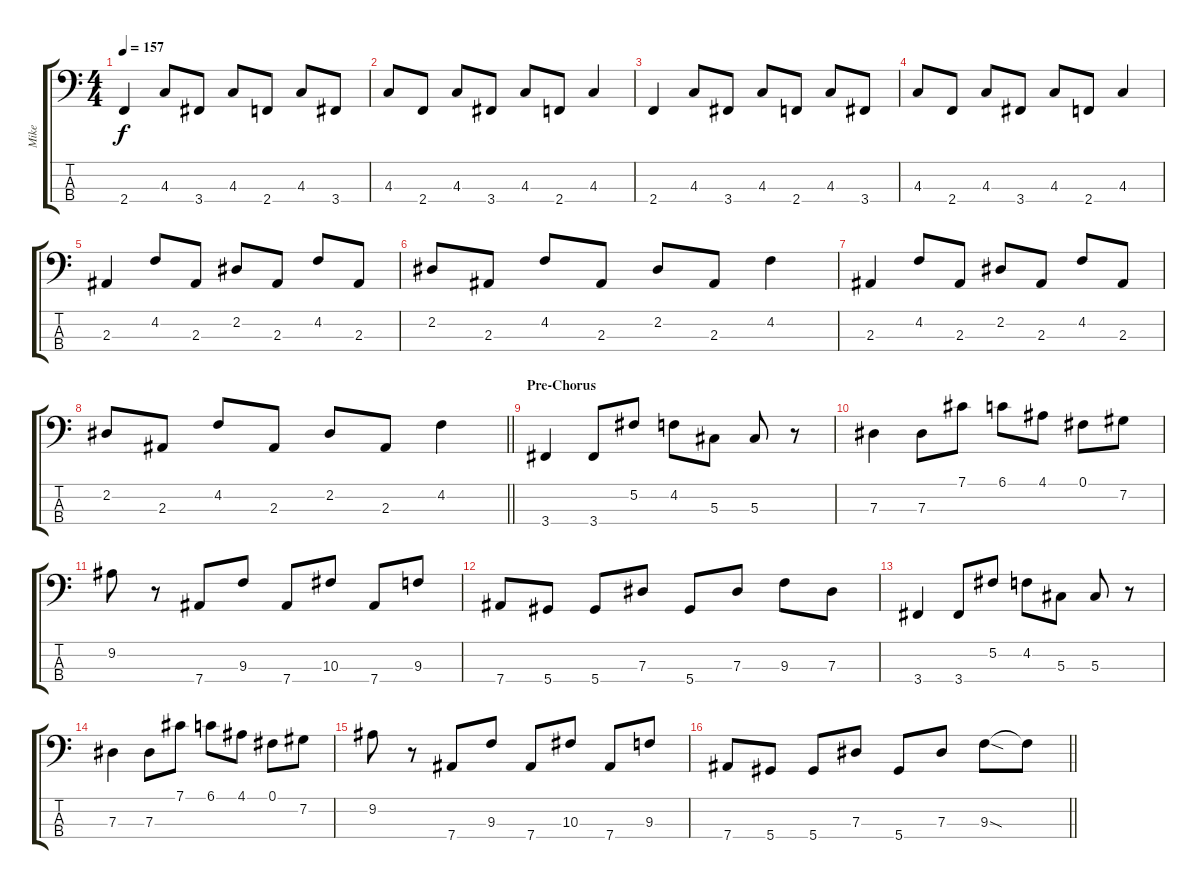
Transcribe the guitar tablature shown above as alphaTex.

\track ("Mike" "Mike") {instrument electricbassfinger}
\staff {score tabs}
\tuning (Gb2 Db2 Ab1 Eb1) {hide}
\ts (4 4)
\tempo 157
\clef f4
\ks c
2.4.4{dy f} 4.3.8 3.4.8 4.3.8 2.4.8 4.3.8 3.4.8 |
4.3.8 2.4.8 4.3.8 3.4.8 4.3.8 2.4.8 4.3.4 |
2.4.4 4.3.8 3.4.8 4.3.8 2.4.8 4.3.8 3.4.8 |
4.3.8 2.4.8 4.3.8 3.4.8 4.3.8 2.4.8 4.3.4 |
2.3.4 4.2.8 2.3.8 2.2.8 2.3.8 4.2.8 2.3.8 |
2.2.8 2.3.8 4.2.8 2.3.8 2.2.8 2.3.8 4.2.4 |
2.3.4 4.2.8 2.3.8 2.2.8 2.3.8 4.2.8 2.3.8 |
\barLineRight lightlight
2.2.8 2.3.8 4.2.8 2.3.8 2.2.8 2.3.8 4.2.4 |
\section ("" "Pre-Chorus")
3.4.4 3.4.8 5.2.8 4.2.8 5.3.8 5.3.8 r.8 |
7.3.4 7.3.8 7.1.8 6.1.8 4.1.8 0.1.8 7.2.8 |
9.2.8 r.8 7.4.8 9.3.8 7.4.8 10.3.8 7.4.8 9.3.8 |
7.4.8 5.4.8 5.4.8 7.3.8 5.4.8 7.3.8 9.3.8 7.3.8 |
3.4.4 3.4.8 5.2.8 4.2.8 5.3.8 5.3.8 r.8 |
7.3.4 7.3.8 7.1.8 6.1.8 4.1.8 0.1.8 7.2.8 |
9.2.8 r.8 7.4.8 9.3.8 7.4.8 10.3.8 7.4.8 9.3.8 |
\barLineRight lightlight
7.4.8 5.4.8 5.4.8 7.3.8 5.4.8 7.3.8 9.3{sod}.8 9.3{t}.8
